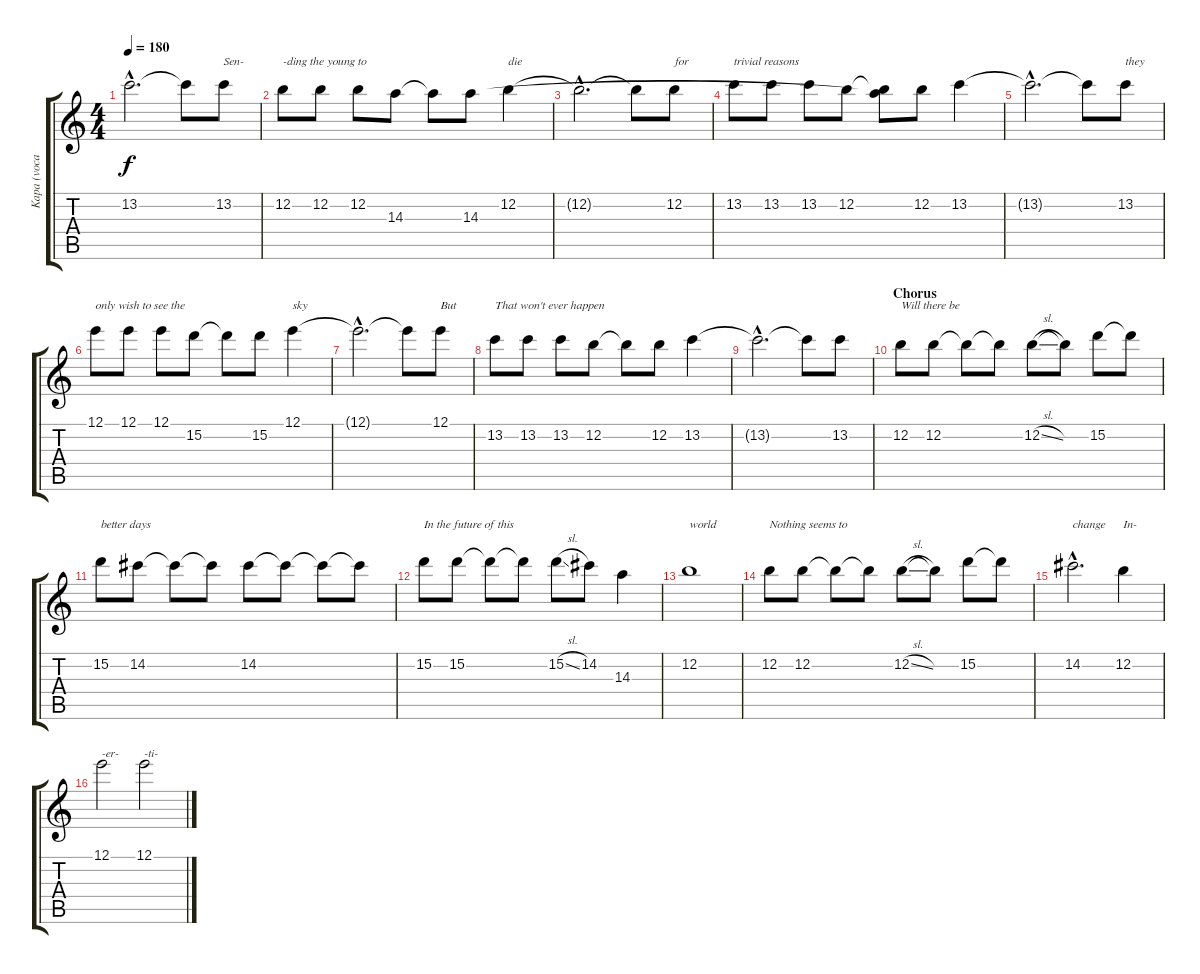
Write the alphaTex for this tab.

\track ("Kapa (vocals)" "Kapa (voca") {instrument electricguitarjazz}
\staff {score tabs}
\tuning (E4 B3 G3 D3 A2 E2) {hide}
\ts (4 4)
\tempo 180
\clef g2
\ks c
13.2{hac t}.2{d dy f} 13.2{t}.8 13.2.8{txt "Sen-"} |
12.2.8{txt "-ding the young to"} 12.2.8 12.2.8 14.3.8 14.3{t}.8 14.3.8 12.2.4{txt "die"} |
12.2{hac t}.2{d} 12.2{t}.8 12.2.8{txt "for"} |
13.2.8{txt "trivial reasons"} 13.2.8 13.2.8 12.2.8 (12.2{t} 14.3{t}).8 12.2.8 13.2.4 |
13.2{hac t}.2{d} 13.2{t}.8 13.2.8{txt "they "} |
12.1.8{txt "only wish to see the"} 12.1.8 12.1.8 15.2.8 15.2{t}.8 15.2.8 12.1.4{txt "sky"} |
12.1{hac t}.2{d} 12.1{t}.8 12.1.8{txt "But"} |
13.2.8{txt "That won't ever happen"} 13.2.8 13.2.8 12.2.8 12.2{t}.8 12.2.8 13.2.4 |
13.2{hac t}.2{d} 13.2{t}.8 13.2.8 |
\section ("" "Chorus")
12.2.8{txt "Will there be "} 12.2.8 12.2{t}.8 12.2{t}.8 12.2{sl}.8 12.2{t}.8 15.2.8 15.2{t}.8 |
15.2.8{txt "better days"} 14.2.8 14.2{t}.8 14.2{t}.8 14.2.8 14.2{t}.8 14.2{t}.8 14.2{t}.8 |
15.2.8{txt "In the future of this"} 15.2.8 15.2{t}.8 15.2{t}.8 15.2{sl}.8 14.2.8 14.3.4 |
12.2.1{txt "world"} |
12.2.8{txt "Nothing seems to"} 12.2.8 12.2{t}.8 12.2{t}.8 12.2{sl}.8 12.2{t}.8 15.2.8 15.2{t}.8 |
14.2{hac}.2{d txt "change"} 12.2.4{txt "In-"} |
12.1.2{txt "-er-"} 12.1.2{txt "-ti-"}
